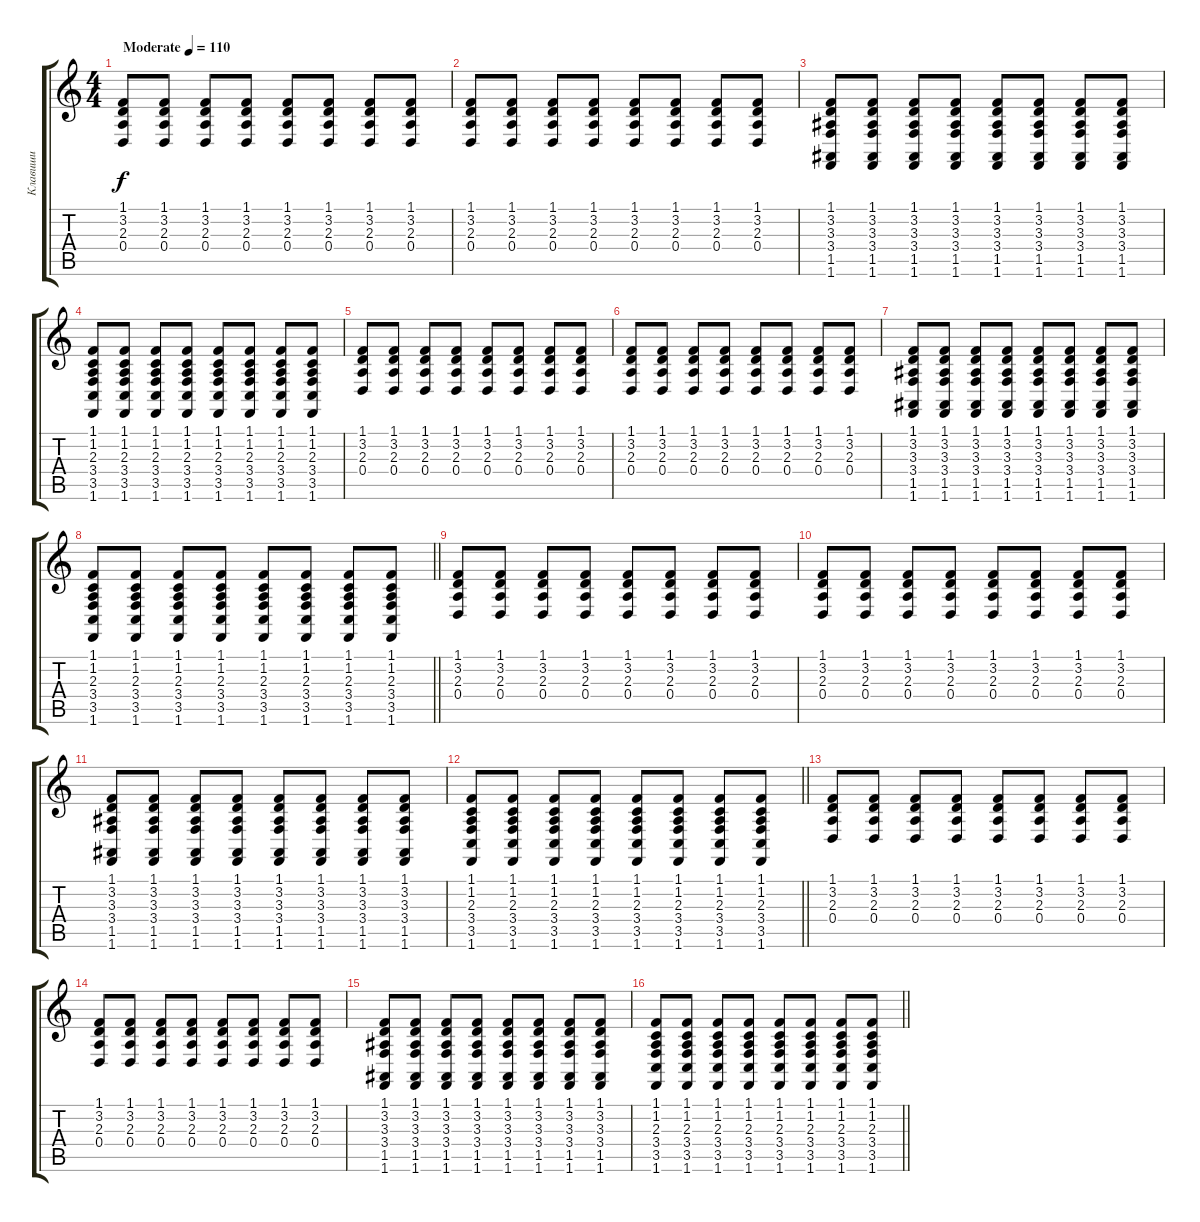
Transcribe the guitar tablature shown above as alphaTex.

\track ("Клавиши" "Клавиши") {instrument stringensemble1}
\staff {score tabs}
\tuning (E4 B3 G3 D3 A2 E2) {hide}
\ts (4 4)
\tempo (110 "Moderate")
\clef g2
\ks c
(1.1 3.2 2.3 0.4).8{dy f instrument stringensemble1} (1.1 3.2 2.3 0.4).8 (1.1 3.2 2.3 0.4).8 (1.1 3.2 2.3 0.4).8 (1.1 3.2 2.3 0.4).8 (1.1 3.2 2.3 0.4).8 (1.1 3.2 2.3 0.4).8 (1.1 3.2 2.3 0.4).8 |
(1.1 3.2 2.3 0.4).8 (1.1 3.2 2.3 0.4).8 (1.1 3.2 2.3 0.4).8 (1.1 3.2 2.3 0.4).8 (1.1 3.2 2.3 0.4).8 (1.1 3.2 2.3 0.4).8 (1.1 3.2 2.3 0.4).8 (1.1 3.2 2.3 0.4).8 |
(1.1 3.2 3.3 3.4 1.5 1.6).8 (1.1 3.2 3.3 3.4 1.5 1.6).8 (1.1 3.2 3.3 3.4 1.5 1.6).8 (1.1 3.2 3.3 3.4 1.5 1.6).8 (1.1 3.2 3.3 3.4 1.5 1.6).8 (1.1 3.2 3.3 3.4 1.5 1.6).8 (1.1 3.2 3.3 3.4 1.5 1.6).8 (1.1 3.2 3.3 3.4 1.5 1.6).8 |
(1.1 1.2 2.3 3.4 3.5 1.6).8 (1.1 1.2 2.3 3.4 3.5 1.6).8 (1.1 1.2 2.3 3.4 3.5 1.6).8 (1.1 1.2 2.3 3.4 3.5 1.6).8 (1.1 1.2 2.3 3.4 3.5 1.6).8 (1.1 1.2 2.3 3.4 3.5 1.6).8 (1.1 1.2 2.3 3.4 3.5 1.6).8 (1.1 1.2 2.3 3.4 3.5 1.6).8 |
(1.1 3.2 2.3 0.4).8 (1.1 3.2 2.3 0.4).8 (1.1 3.2 2.3 0.4).8 (1.1 3.2 2.3 0.4).8 (1.1 3.2 2.3 0.4).8 (1.1 3.2 2.3 0.4).8 (1.1 3.2 2.3 0.4).8 (1.1 3.2 2.3 0.4).8 |
(1.1 3.2 2.3 0.4).8 (1.1 3.2 2.3 0.4).8 (1.1 3.2 2.3 0.4).8 (1.1 3.2 2.3 0.4).8 (1.1 3.2 2.3 0.4).8 (1.1 3.2 2.3 0.4).8 (1.1 3.2 2.3 0.4).8 (1.1 3.2 2.3 0.4).8 |
(1.1 3.2 3.3 3.4 1.5 1.6).8 (1.1 3.2 3.3 3.4 1.5 1.6).8 (1.1 3.2 3.3 3.4 1.5 1.6).8 (1.1 3.2 3.3 3.4 1.5 1.6).8 (1.1 3.2 3.3 3.4 1.5 1.6).8 (1.1 3.2 3.3 3.4 1.5 1.6).8 (1.1 3.2 3.3 3.4 1.5 1.6).8 (1.1 3.2 3.3 3.4 1.5 1.6).8 |
\barLineRight lightlight
(1.1 1.2 2.3 3.4 3.5 1.6).8 (1.1 1.2 2.3 3.4 3.5 1.6).8 (1.1 1.2 2.3 3.4 3.5 1.6).8 (1.1 1.2 2.3 3.4 3.5 1.6).8 (1.1 1.2 2.3 3.4 3.5 1.6).8 (1.1 1.2 2.3 3.4 3.5 1.6).8 (1.1 1.2 2.3 3.4 3.5 1.6).8 (1.1 1.2 2.3 3.4 3.5 1.6).8 |
(1.1 3.2 2.3 0.4).8 (1.1 3.2 2.3 0.4).8 (1.1 3.2 2.3 0.4).8 (1.1 3.2 2.3 0.4).8 (1.1 3.2 2.3 0.4).8 (1.1 3.2 2.3 0.4).8 (1.1 3.2 2.3 0.4).8 (1.1 3.2 2.3 0.4).8 |
(1.1 3.2 2.3 0.4).8 (1.1 3.2 2.3 0.4).8 (1.1 3.2 2.3 0.4).8 (1.1 3.2 2.3 0.4).8 (1.1 3.2 2.3 0.4).8 (1.1 3.2 2.3 0.4).8 (1.1 3.2 2.3 0.4).8 (1.1 3.2 2.3 0.4).8 |
(1.1 3.2 3.3 3.4 1.5 1.6).8 (1.1 3.2 3.3 3.4 1.5 1.6).8 (1.1 3.2 3.3 3.4 1.5 1.6).8 (1.1 3.2 3.3 3.4 1.5 1.6).8 (1.1 3.2 3.3 3.4 1.5 1.6).8 (1.1 3.2 3.3 3.4 1.5 1.6).8 (1.1 3.2 3.3 3.4 1.5 1.6).8 (1.1 3.2 3.3 3.4 1.5 1.6).8 |
\barLineRight lightlight
(1.1 1.2 2.3 3.4 3.5 1.6).8 (1.1 1.2 2.3 3.4 3.5 1.6).8 (1.1 1.2 2.3 3.4 3.5 1.6).8 (1.1 1.2 2.3 3.4 3.5 1.6).8 (1.1 1.2 2.3 3.4 3.5 1.6).8 (1.1 1.2 2.3 3.4 3.5 1.6).8 (1.1 1.2 2.3 3.4 3.5 1.6).8 (1.1 1.2 2.3 3.4 3.5 1.6).8 |
(1.1 3.2 2.3 0.4).8 (1.1 3.2 2.3 0.4).8 (1.1 3.2 2.3 0.4).8 (1.1 3.2 2.3 0.4).8 (1.1 3.2 2.3 0.4).8 (1.1 3.2 2.3 0.4).8 (1.1 3.2 2.3 0.4).8 (1.1 3.2 2.3 0.4).8 |
(1.1 3.2 2.3 0.4).8 (1.1 3.2 2.3 0.4).8 (1.1 3.2 2.3 0.4).8 (1.1 3.2 2.3 0.4).8 (1.1 3.2 2.3 0.4).8 (1.1 3.2 2.3 0.4).8 (1.1 3.2 2.3 0.4).8 (1.1 3.2 2.3 0.4).8 |
(1.1 3.2 3.3 3.4 1.5 1.6).8 (1.1 3.2 3.3 3.4 1.5 1.6).8 (1.1 3.2 3.3 3.4 1.5 1.6).8 (1.1 3.2 3.3 3.4 1.5 1.6).8 (1.1 3.2 3.3 3.4 1.5 1.6).8 (1.1 3.2 3.3 3.4 1.5 1.6).8 (1.1 3.2 3.3 3.4 1.5 1.6).8 (1.1 3.2 3.3 3.4 1.5 1.6).8 |
\barLineRight lightlight
(1.1 1.2 2.3 3.4 3.5 1.6).8 (1.1 1.2 2.3 3.4 3.5 1.6).8 (1.1 1.2 2.3 3.4 3.5 1.6).8 (1.1 1.2 2.3 3.4 3.5 1.6).8 (1.1 1.2 2.3 3.4 3.5 1.6).8 (1.1 1.2 2.3 3.4 3.5 1.6).8 (1.1 1.2 2.3 3.4 3.5 1.6).8 (1.1 1.2 2.3 3.4 3.5 1.6).8
